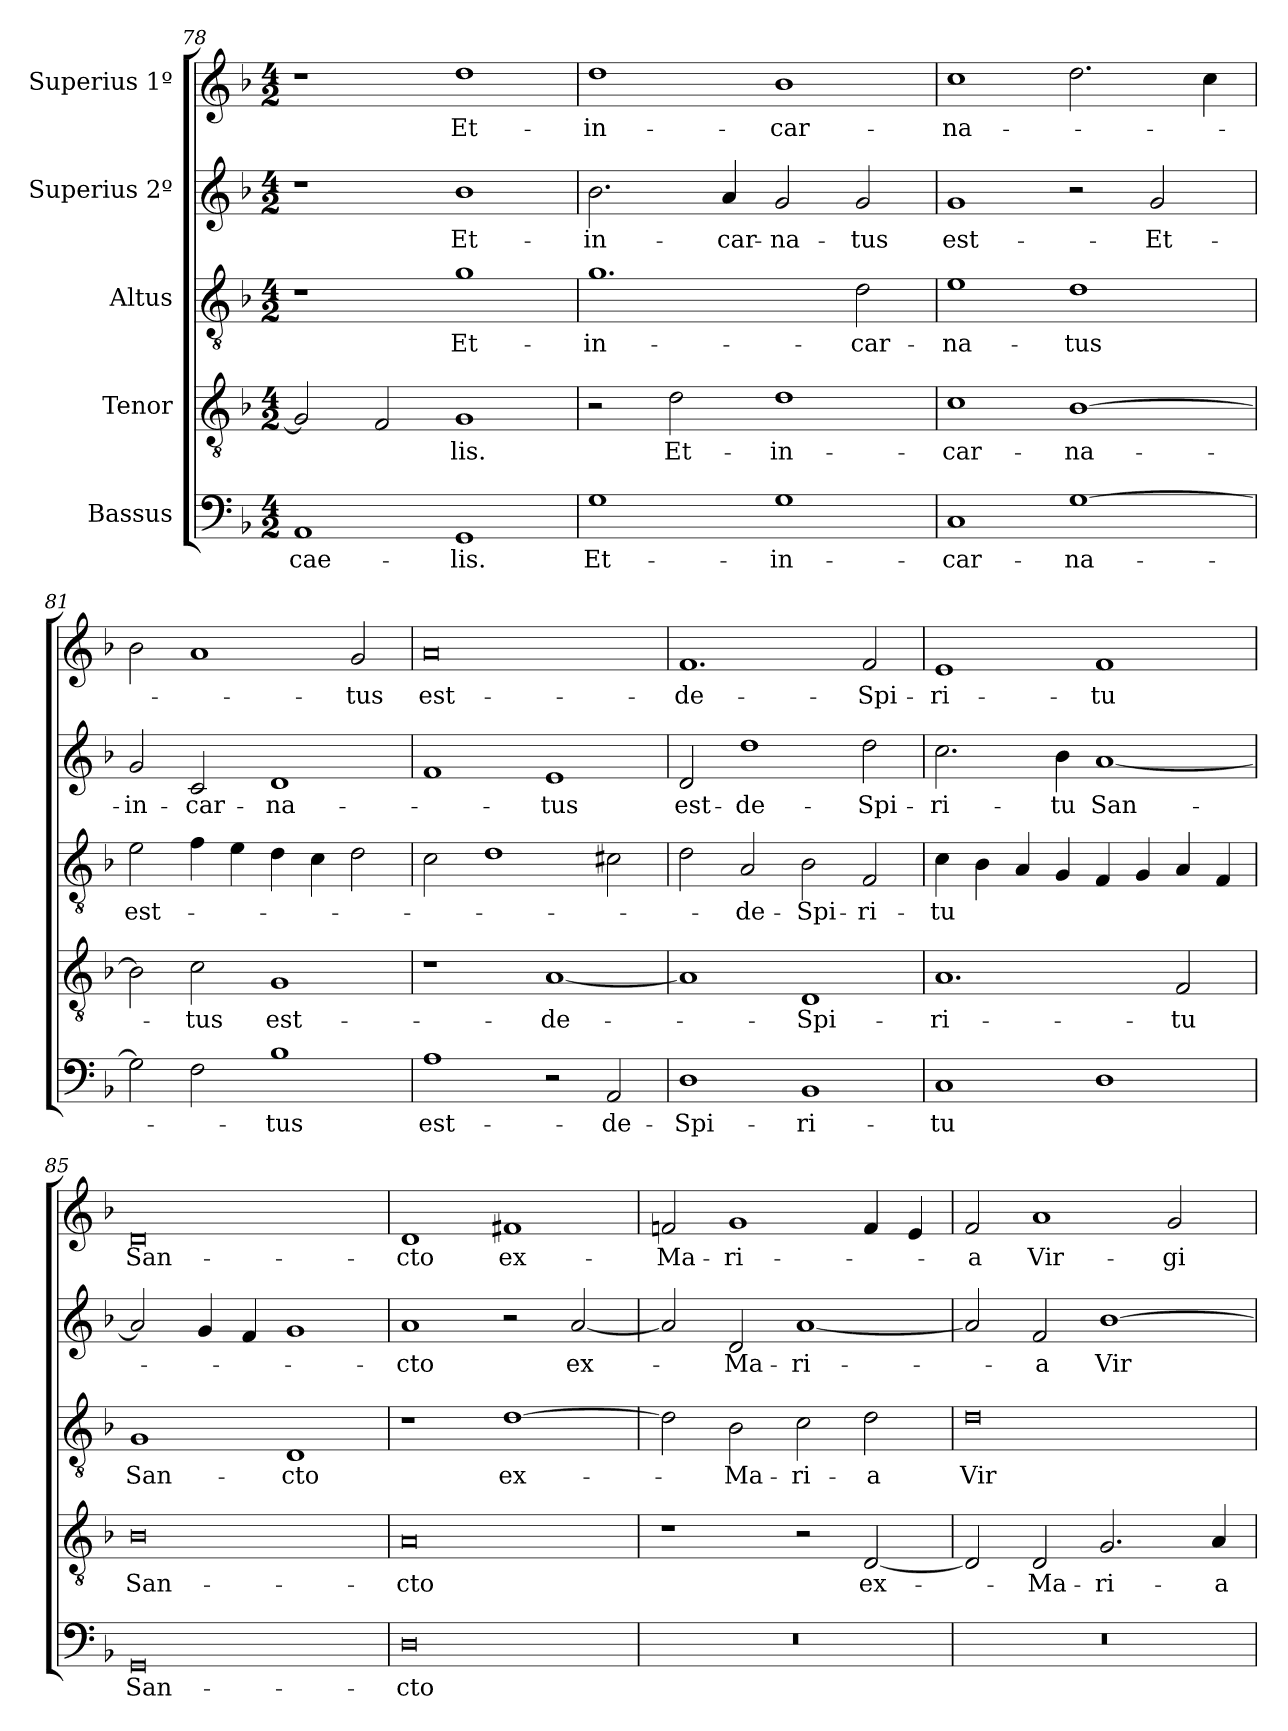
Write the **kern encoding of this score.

**kern	**text	**kern	**text	**kern	**text	**kern	**text	**kern	**text
*part5	*part5	*part4	*part4	*part3	*part3	*part2	*part2	*part1	*part1
*staff5	*staff5	*staff4	*staff4	*staff3	*staff3	*staff2	*staff2	*staff1	*staff1
*I"Bassus	*	*I"Tenor	*	*I"Altus	*	*I"Superius 2º	*	*I"Superius 1º	*
*clefF4	*	*clefGv2	*	*clefGv2	*	*clefG2	*	*clefG2	*
*k[b-]	*	*k[b-]	*	*k[b-]	*	*k[b-]	*	*k[b-]	*
*M4/2	*	*M4/2	*	*M4/2	*	*M4/2	*	*M4/2	*
=78	=78	=78	=78	=78	=78	=78	=78	=78	=78
1AA/	cae-	2G/]	.	1r	.	1r	.	1r	.
.	.	2F/	.	.	.	.	.	.	.
1GG/	-lis.	1G/	-lis.	1g\	Et-	1b-\	Et-	1dd\	Et-
=79	=79	=79	=79	=79	=79	=79	=79	=79	=79
1G\	Et-	2r	.	1.g\	in-	2.b-\	in-	1dd\	in-
.	.	2d\	Et-	.	.	.	.	.	.
.	.	.	.	.	.	4a/	-car-	.	.
1G\	in-	1d\	in-	.	.	2g/	-na-	1b-\	-car-
.	.	.	.	2d\	-car-	2g/	-tus	.	.
=80	=80	=80	=80	=80	=80	=80	=80	=80	=80
1C/	-car-	1c\	-car-	1e\	-na-	1g/	est-	1cc\	-na-
[1G\	-na-	[1B-\	-na-	1d\	-tus	2r	.	2.dd\	.
.	.	.	.	.	.	2g/	Et-	.	.
.	.	.	.	.	.	.	.	4cc\	.
=81	=81	=81	=81	=81	=81	=81	=81	=81	=81
2G\]	.	2B-\]	.	2e\	est-	2g/	in-	2b-\	.
2F\	.	2c\	-tus	4f\	.	2c/	-car-	1a/	.
.	.	.	.	4e\	.	.	.	.	.
1B-\	-tus	1G/	est-	4d\	.	1d/	-na-	.	.
.	.	.	.	4c\	.	.	.	.	.
.	.	.	.	2d\	.	.	.	2g/	-tus
=82	=82	=82	=82	=82	=82	=82	=82	=82	=82
1A\	est-	1r	.	2c\	.	1f/	.	0a/	est-
.	.	.	.	1d\	.	.	.	.	.
2r	.	[1A/	de-	.	.	1e/	-tus	.	.
2AA/	de-	.	.	2c#X\	.	.	.	.	.
=83	=83	=83	=83	=83	=83	=83	=83	=83	=83
1D\	Spi-	1A/]	.	2d\	.	2d/	est-	1.f/	de-
.	.	.	.	2A/	de-	1dd\	de-	.	.
1BB-/	-ri-	1D/	Spi-	2B-\	Spi-	.	.	.	.
.	.	.	.	2F/	-ri-	2dd\	Spi-	2f/	Spi-
=84	=84	=84	=84	=84	=84	=84	=84	=84	=84
1C/	-tu	1.A/	-ri-	4c\	-tu	2.cc\	-ri-	1e/	-ri-
.	.	.	.	4B-\	.	.	.	.	.
.	.	.	.	4A/	.	.	.	.	.
.	.	.	.	4G/	.	4b-\	-tu	.	.
1D\	.	.	.	4F/	.	[1a/	San-	1f/	-tu
.	.	.	.	4G/	.	.	.	.	.
.	.	2F/	-tu	4A/	.	.	.	.	.
.	.	.	.	4F/	.	.	.	.	.
=85	=85	=85	=85	=85	=85	=85	=85	=85	=85
0GG/	San-	0B-\	San-	1G/	San-	2a/]	.	0d/	San-
.	.	.	.	.	.	4g/	.	.	.
.	.	.	.	.	.	4f/	.	.	.
.	.	.	.	1D/	-cto	1g/	.	.	.
=86	=86	=86	=86	=86	=86	=86	=86	=86	=86
0D\	-cto	0A/	-cto	1r	.	1a/	-cto	1d/	-cto
.	.	.	.	[1d\	ex-	2r	.	1f#X/	ex-
.	.	.	.	.	.	[2a/	ex-	.	.
=87	=87	=87	=87	=87	=87	=87	=87	=87	=87
0r	.	1r	.	2d\]	.	2a/]	.	2fn/	Ma-
.	.	.	.	2B-\	Ma-	2d/	Ma-	1g/	-ri-
.	.	2r	.	2c\	-ri-	[1a/	-ri-	.	.
.	.	[2D/	ex-	2d\	-a	.	.	4f/	.
.	.	.	.	.	.	.	.	4e/	.
=88	=88	=88	=88	=88	=88	=88	=88	=88	=88
0r	.	2D/]	.	0d\	Vir-	2a/]	.	2f/	-a
.	.	2D/	Ma-	.	.	2f/	-a	1a/	Vir-
.	.	2.G/	-ri-	.	.	[1b-\	Vir-	.	.
.	.	.	.	.	.	.	.	2g/	-gi-
.	.	4A/	-a	.	.	.	.	.	.
=	=	=	=	=	=	=	=	=	=
*-	*-	*-	*-	*-	*-	*-	*-	*-	*-
